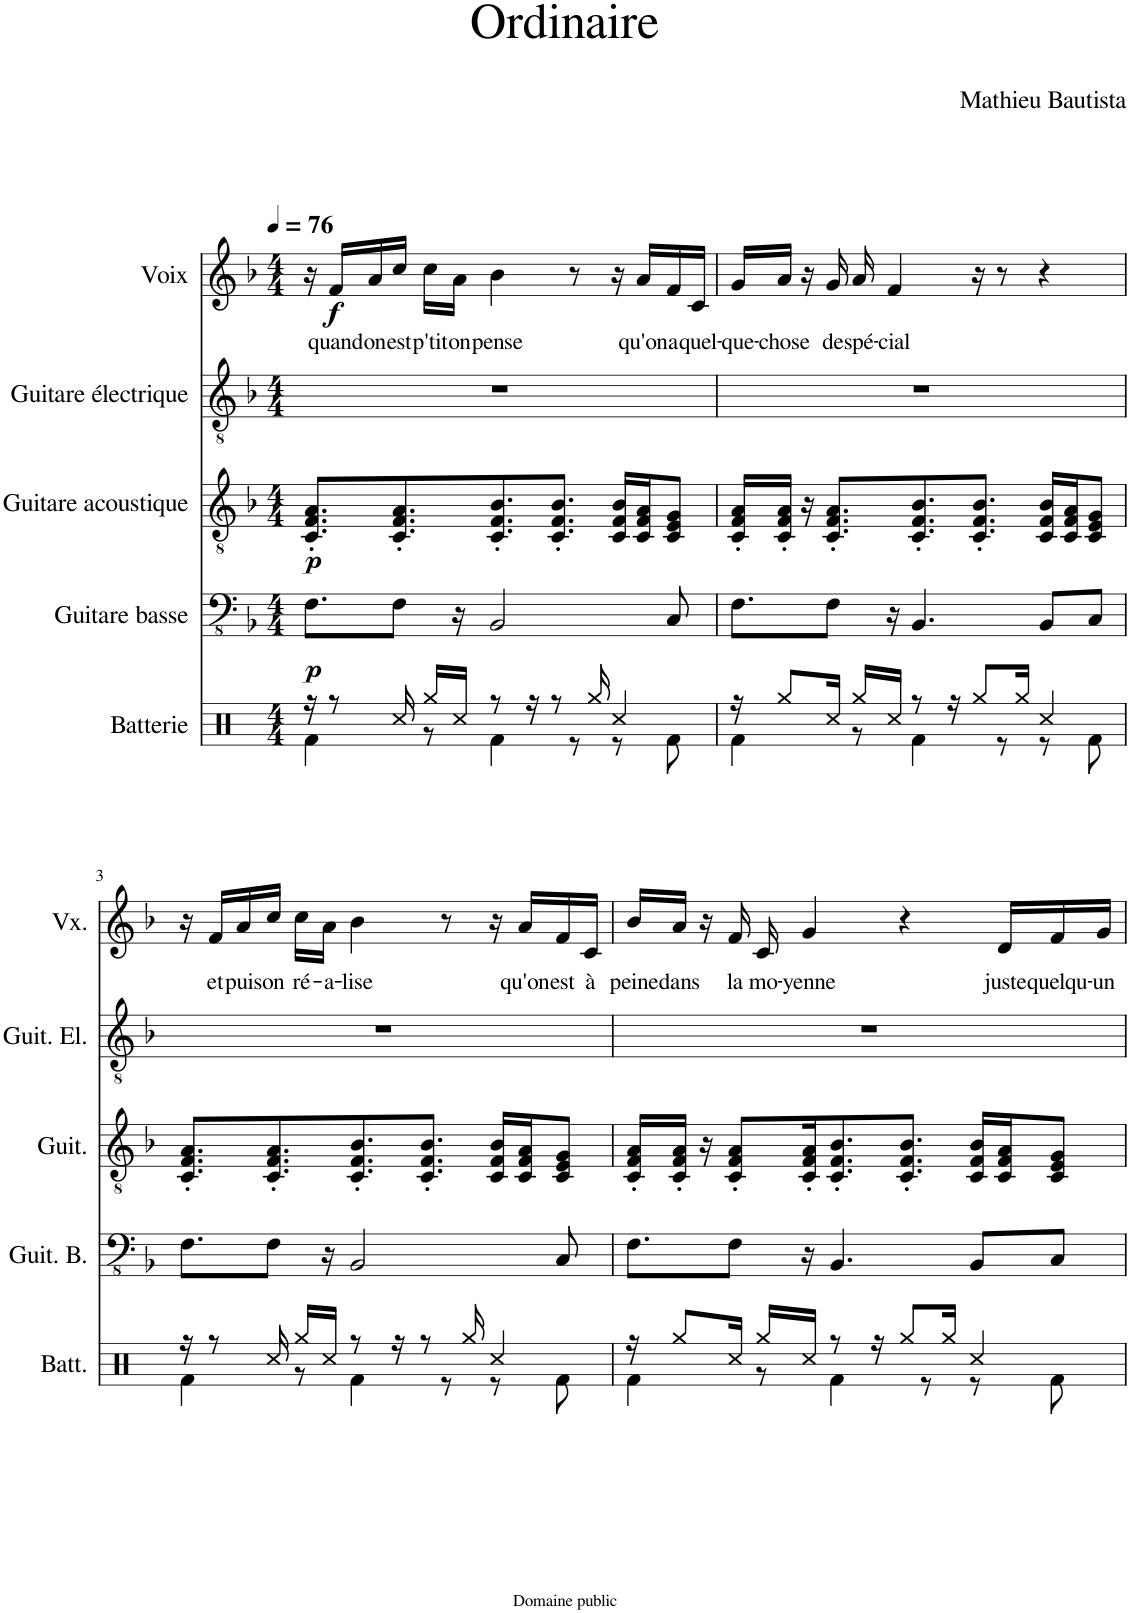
**kern	**kern	**dynam	**kern	**dynam	**kern	**kern	**text	**dynam
*part5	*part4	*part4	*part3	*part3	*part2	*part1	*part1	*part1
*staff5	*staff4	*staff4	*staff3	*staff3	*staff2	*staff1	*staff1	*staff1
*I"Batterie	*I"Guitare basse	*	*I"Guitare acoustique	*	*I"Guitare électrique	*I"Voix	*	*
*I'Batt.	*I'Guit. B.	*	*I'Guit.	*	*I'Guit. El.	*I'Vx.	*	*
*clefX	*clefFv4	*	*clefGv2	*	*clefGv2	*clefG2	*	*
*k[]	*k[b-]	*	*k[b-]	*	*k[b-]	*k[b-]	*	*
*M4/4	*M4/4	*	*M4/4	*	*M4/4	*M4/4	*	*
*MM76	*MM76	*	*MM76	*	*MM76	*MM76	*	*
=1	=1	=1	=1	=1	=1	=1	=1	=1
*^	*	*	*	*	*	*	*	*
!	!	!	!LO:DY:b	!	!LO:DY:b	!	!	!	!
16r	4Rf\	8.FF\L	p	8.C/' 8.F/' 8.A/'L	p	1r	16r	.	.
!	!	!	!	!	!	!	!	!LO:LY:b	!LO:DY:b
8r	.	.	.	.	.	.	16f/LL	quand	f
!	!	!	!	!	!	!	!	!LO:LY:b	!
.	.	.	.	.	.	.	16a/	on	.
!	!	!	!	!	!	!	!	!LO:LY:b	!
16Rcc/	.	8FF\J	.	8.C/' 8.F/' 8.A/'	.	.	16cc/JJ	est	.
!	!	!	!	!	!	!	!	!LO:LY:b	!
16Rgg/LL	8r	.	.	.	.	.	16cc\LL	p'tit	.
!	!	!	!	!	!	!	!	!LO:LY:b	!
16Rcc/JJ	.	16r	.	.	.	.	16a\JJ	on	.
!	!	!	!	!	!	!	!	!LO:LY:b	!
8r	4Rf\	2BBB-/	.	8.C/' 8.F/' 8.B-/'	.	.	4b-\	pense	.
16r	.	.	.	.	.	.	.	.	.
8r	.	.	.	8.C/' 8.F/' 8.B-/'J	.	.	.	.	.
.	8r	.	.	.	.	.	8r	.	.
16Rgg/	.	.	.	.	.	.	.	.	.
4Rcc/	8r	.	.	16C/ 16F/ 16B-/LL	.	.	16r	.	.
!	!	!	!	!	!	!	!	!LO:LY:b	!
.	.	.	.	16C/ 16F/ 16A/J	.	.	16a/LL	qu'on	.
!	!	!	!	!	!	!	!	!LO:LY:b	!
.	8Rf\	8CC/	.	8C/ 8E/ 8G/J	.	.	16f/	a	.
!	!	!	!	!	!	!	!	!LO:LY:b	!
.	.	.	.	.	.	.	16c/JJ	quel-	.
=2	=2	=2	=2	=2	=2	=2	=2	=2	=2
!	!	!	!	!	!	!	!	!LO:LY:b	!
16r	4Rf\	8.FF\L	.	16C/' 16F/' 16A/'LL	.	1r	16g/LL	-que-	.
!	!	!	!	!	!	!	!	!LO:LY:b	!
8Rgg/L	.	.	.	16C/' 16F/' 16A/'JJ	.	.	16a/JJ	-chose	.
.	.	.	.	16r	.	.	16r	.	.
!	!	!	!	!	!	!	!	!LO:LY:b	!
16Rcc/Jk	.	8FF\J	.	8.C/' 8.F/' 8.A/'L	.	.	16g/	de	.
!	!	!	!	!	!	!	!	!LO:LY:b	!
16Rgg/LL	8r	.	.	.	.	.	16a/	spé-	.
!	!	!	!	!	!	!	!	!LO:LY:b	!
16Rcc/JJ	.	16r	.	.	.	.	4f/	-cial	.
8r	4Rf\	4.BBB-/	.	8.C/' 8.F/' 8.B-/'	.	.	.	.	.
16r	.	.	.	.	.	.	.	.	.
8Rgg/L	.	.	.	8.C/' 8.F/' 8.B-/'J	.	.	16r	.	.
.	8r	.	.	.	.	.	8r	.	.
16Rgg/Jk	.	.	.	.	.	.	.	.	.
4Rcc/	8r	8BBB-/L	.	16C/ 16F/ 16B-/LL	.	.	4r	.	.
.	.	.	.	16C/ 16F/ 16A/J	.	.	.	.	.
.	8Rf\	8CC/J	.	8C/ 8E/ 8G/J	.	.	.	.	.
!!LO:LB:g=z
=3	=3	=3	=3	=3	=3	=3	=3	=3	=3
16r	4Rf\	8.FF\L	.	8.C/' 8.F/' 8.A/'L	.	1r	16r	.	.
!	!	!	!	!	!	!	!	!LO:LY:b	!
8r	.	.	.	.	.	.	16f/LL	et	.
!	!	!	!	!	!	!	!	!LO:LY:b	!
.	.	.	.	.	.	.	16a/	puis	.
!	!	!	!	!	!	!	!	!LO:LY:b	!
16Rcc/	.	8FF\J	.	8.C/' 8.F/' 8.A/'	.	.	16cc/JJ	on	.
!	!	!	!	!	!	!	!	!LO:LY:b	!
16Rgg/LL	8r	.	.	.	.	.	16cc\LL	ré-	.
!	!	!	!	!	!	!	!	!LO:LY:b	!
16Rcc/JJ	.	16r	.	.	.	.	16a\JJ	-a-	.
!	!	!	!	!	!	!	!	!LO:LY:b	!
8r	4Rf\	2BBB-/	.	8.C/' 8.F/' 8.B-/'	.	.	4b-\	-lise	.
16r	.	.	.	.	.	.	.	.	.
8r	.	.	.	8.C/' 8.F/' 8.B-/'J	.	.	.	.	.
.	8r	.	.	.	.	.	8r	.	.
16Rgg/	.	.	.	.	.	.	.	.	.
4Rcc/	8r	.	.	16C/ 16F/ 16B-/LL	.	.	16r	.	.
!	!	!	!	!	!	!	!	!LO:LY:b	!
.	.	.	.	16C/ 16F/ 16A/J	.	.	16a/LL	qu'on	.
!	!	!	!	!	!	!	!	!LO:LY:b	!
.	8Rf\	8CC/	.	8C/ 8E/ 8G/J	.	.	16f/	est	.
!	!	!	!	!	!	!	!	!LO:LY:b	!
.	.	.	.	.	.	.	16c/JJ	à	.
=4	=4	=4	=4	=4	=4	=4	=4	=4	=4
!	!	!	!	!	!	!	!	!LO:LY:b	!
16r	4Rf\	8.FF\L	.	16C/' 16F/' 16A/'LL	.	1r	16b-/LL	peine	.
!	!	!	!	!	!	!	!	!LO:LY:b	!
8Rgg/L	.	.	.	16C/' 16F/' 16A/'JJ	.	.	16a/JJ	dans	.
.	.	.	.	16r	.	.	16r	.	.
!	!	!	!	!	!	!	!	!LO:LY:b	!
16Rcc/Jk	.	8FF\J	.	8C/' 8F/' 8A/'L	.	.	16f/	la	.
!	!	!	!	!	!	!	!	!LO:LY:b	!
16Rgg/LL	8r	.	.	.	.	.	16c/	mo-	.
!	!	!	!	!	!	!	!	!LO:LY:b	!
16Rcc/JJ	.	16r	.	16C/' 16F/' 16A/'K	.	.	4g/	-yenne	.
8r	4Rf\	4.BBB-/	.	8.C/' 8.F/' 8.B-/'	.	.	.	.	.
16r	.	.	.	.	.	.	.	.	.
8Rgg/L	.	.	.	8.C/' 8.F/' 8.B-/'J	.	.	4r	.	.
.	8r	.	.	.	.	.	.	.	.
16Rgg/Jk	.	.	.	.	.	.	.	.	.
4Rcc/	8r	8BBB-/L	.	16C/ 16F/ 16B-/LL	.	.	.	.	.
!	!	!	!	!	!	!	!	!LO:LY:b	!
.	.	.	.	16C/ 16F/ 16A/J	.	.	16d/LL	juste	.
!	!	!	!	!	!	!	!	!LO:LY:b	!
.	8Rf\	8CC/J	.	8C/ 8E/ 8G/J	.	.	16f/	quelqu-	.
!	!	!	!	!	!	!	!	!LO:LY:b	!
.	.	.	.	.	.	.	16g/JJ	-un	.
*v	*v	*	*	*	*	*	*	*	*
=	=	=	=	=	=	=	=	=
*-	*-	*-	*-	*-	*-	*-	*-	*-
